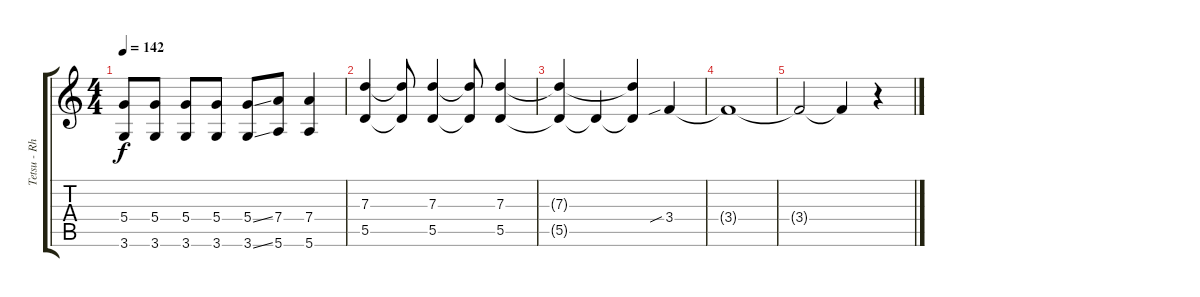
\track ("Tetsu - Rhythm Guitar" "Tetsu - Rh") {instrument distortionguitar}
\staff {score tabs}
\tuning (E4 B3 G3 D3 A2 E2) {hide}
\ts (4 4)
\tempo 142
\clef g2
\ks c
(5.4 3.6).8{dy f} (5.4 3.6).8 (5.4 3.6).8 (5.4 3.6).8 (5.4{ss} 3.6{ss}).8 (7.4 5.6).8 (7.4 5.6).4 |
(7.3 5.5).4 (7.3{t} 5.5{t}).8 (7.3 5.5).4 (7.3{t} 5.5{t}).8 (7.3 5.5).4 |
(7.3{t} 5.5{t}).4 5.5{t}.4 (7.3{t} 5.5{t}).4 3.4{sib}.4 |
3.4{t}.1 |
3.4{t}.2 3.4{t}.4 r.4
